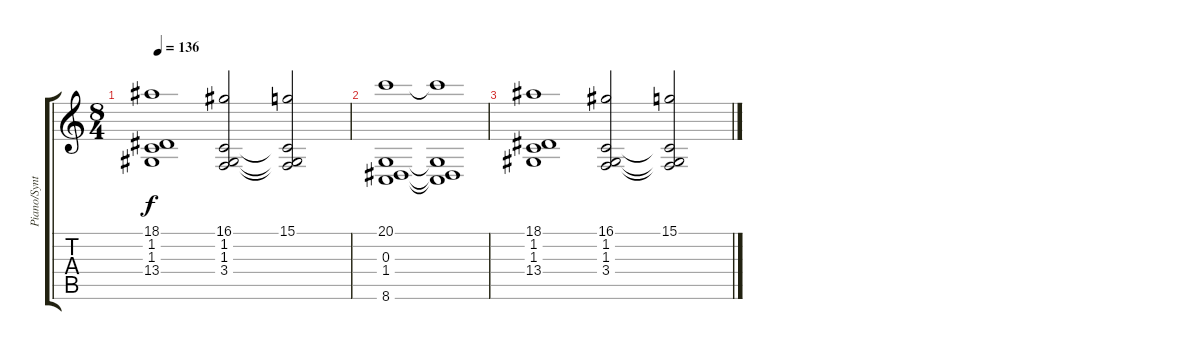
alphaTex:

\track ("Piano/Synth (Joe)" "Piano/Synt") {instrument acousticgrandpiano}
\staff {score tabs}
\tuning (E4 B3 G3 D3 A2 E2) {hide}
\ts (8 4)
\tempo 136
\clef g2
\ks c
(18.1 1.2 1.3 13.4).1{dy f} (16.1 1.2 1.3 3.4).2 (15.1 1.2{t} 1.3{t} 3.4{t}).2 |
(20.1 0.3 1.4 8.6).1 (20.1{t} 0.3{t} 1.4{t} 8.6{t}).1 |
(18.1 1.2 1.3 13.4).1 (16.1 1.2 1.3 3.4).2 (15.1 1.2{t} 1.3{t} 3.4{t}).2
